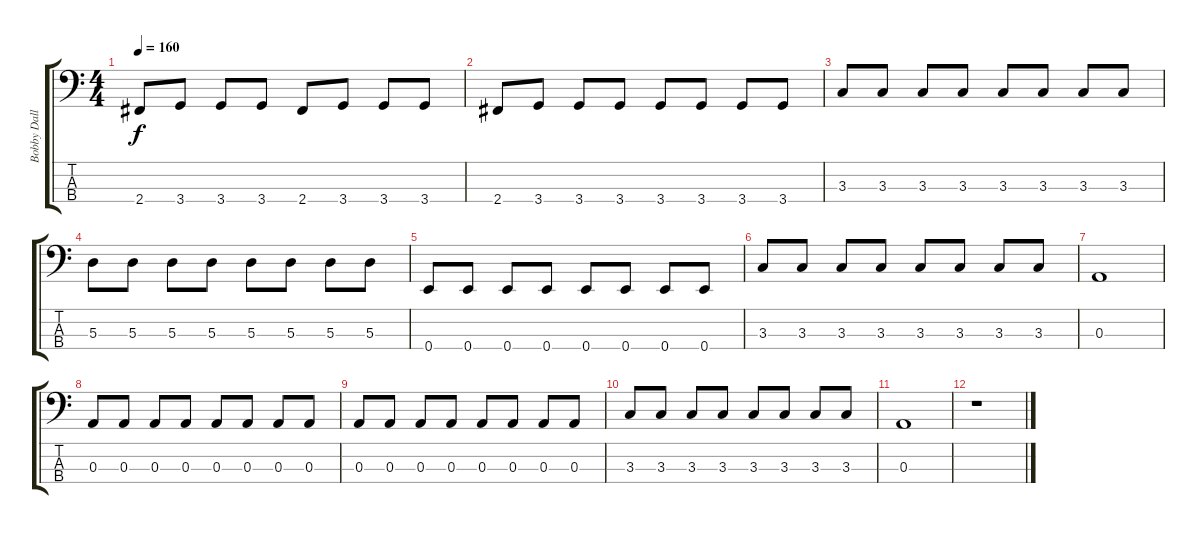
\track ("Bobby Dall" "Bobby Dall") {instrument electricbassfinger}
\staff {score tabs}
\tuning (G2 D2 A1 E1) {hide}
\ts (4 4)
\tempo 160
\clef f4
\ks c
2.4.8{dy f} 3.4.8 3.4.8 3.4.8 2.4.8 3.4.8 3.4.8 3.4.8 |
2.4.8 3.4.8 3.4.8 3.4.8 3.4.8 3.4.8 3.4.8 3.4.8 |
3.3.8 3.3.8 3.3.8 3.3.8 3.3.8 3.3.8 3.3.8 3.3.8 |
5.3.8 5.3.8 5.3.8 5.3.8 5.3.8 5.3.8 5.3.8 5.3.8 |
0.4.8 0.4.8 0.4.8 0.4.8 0.4.8 0.4.8 0.4.8 0.4.8 |
3.3.8 3.3.8 3.3.8 3.3.8 3.3.8 3.3.8 3.3.8 3.3.8 |
0.3.1 |
0.3.8 0.3.8 0.3.8 0.3.8 0.3.8 0.3.8 0.3.8 0.3.8 |
0.3.8 0.3.8 0.3.8 0.3.8 0.3.8 0.3.8 0.3.8 0.3.8 |
3.3.8 3.3.8 3.3.8 3.3.8 3.3.8 3.3.8 3.3.8 3.3.8 |
0.3.1 |
r.1
